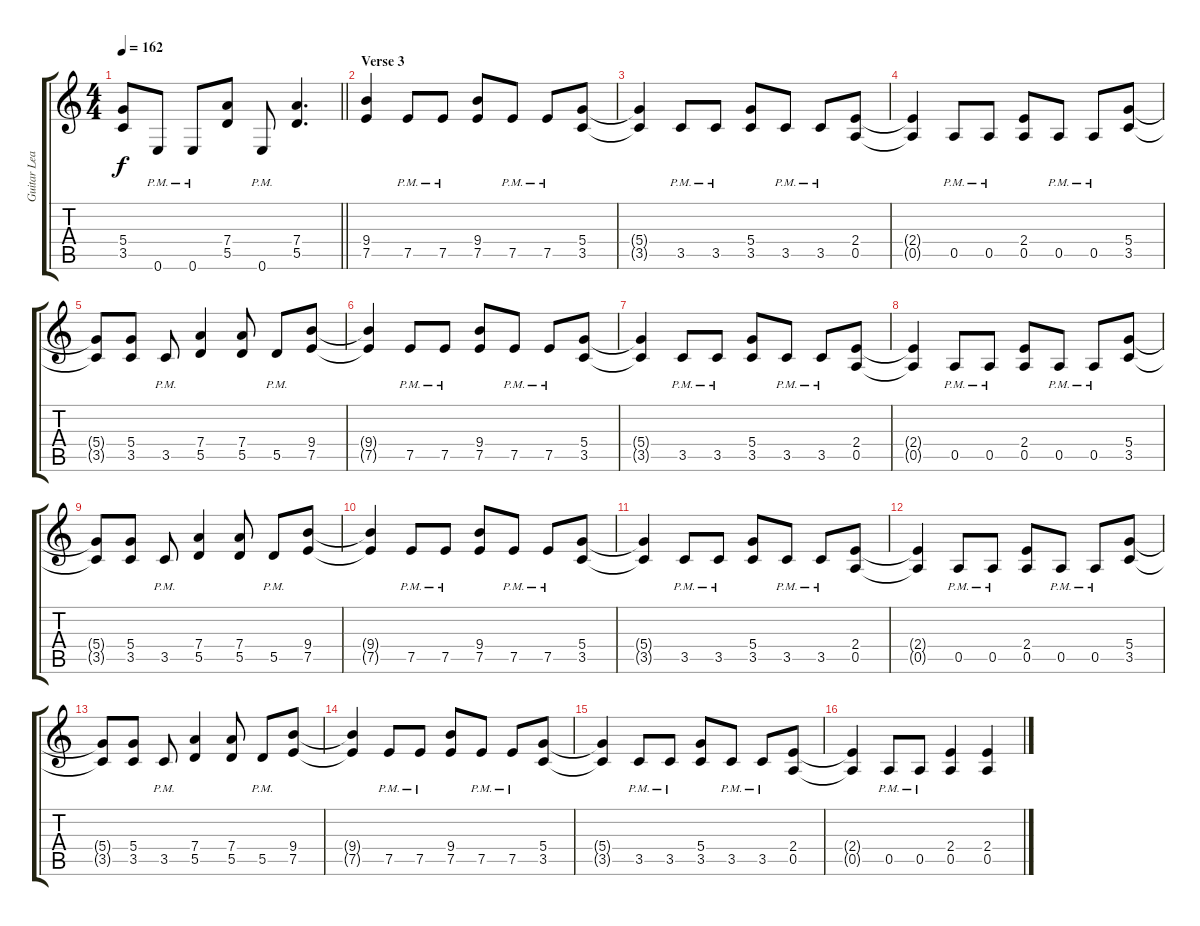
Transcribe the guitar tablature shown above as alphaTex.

\track ("Guitar Lead" "Guitar Lea") {instrument distortionguitar}
\staff {score tabs}
\tuning (E4 B3 G3 D3 A2 E2) {hide}
\ts (4 4)
\tempo 162
\clef g2
\barLineRight lightlight
\ks c
(5.4 3.5).8{dy f} 0.6{pm}.8 0.6{pm}.8 (7.4 5.5).8 0.6{pm}.8 (7.4 5.5).4{d} |
\section ("" "Verse 3")
(9.4 7.5).4 7.5{pm}.8 7.5{pm}.8 (9.4 7.5).8 7.5{pm}.8 7.5{pm}.8 (5.4 3.5).8 |
(5.4{t} 3.5{t}).4 3.5{pm}.8 3.5{pm}.8 (5.4 3.5).8 3.5{pm}.8 3.5{pm}.8 (2.4 0.5).8 |
(2.4{t} 0.5{t}).4 0.5{pm}.8 0.5{pm}.8 (2.4 0.5).8 0.5{pm}.8 0.5{pm}.8 (5.4 3.5).8 |
(5.4{t} 3.5{t}).8 (5.4 3.5).8 3.5{pm}.8 (7.4 5.5).4 (7.4 5.5).8 5.5{pm}.8 (9.4 7.5).8 |
(9.4{t} 7.5{t}).4 7.5{pm}.8 7.5{pm}.8 (9.4 7.5).8 7.5{pm}.8 7.5{pm}.8 (5.4 3.5).8 |
(5.4{t} 3.5{t}).4 3.5{pm}.8 3.5{pm}.8 (5.4 3.5).8 3.5{pm}.8 3.5{pm}.8 (2.4 0.5).8 |
(2.4{t} 0.5{t}).4 0.5{pm}.8 0.5{pm}.8 (2.4 0.5).8 0.5{pm}.8 0.5{pm}.8 (5.4 3.5).8 |
(5.4{t} 3.5{t}).8 (5.4 3.5).8 3.5{pm}.8 (7.4 5.5).4 (7.4 5.5).8 5.5{pm}.8 (9.4 7.5).8 |
(9.4{t} 7.5{t}).4 7.5{pm}.8 7.5{pm}.8 (9.4 7.5).8 7.5{pm}.8 7.5{pm}.8 (5.4 3.5).8 |
(5.4{t} 3.5{t}).4 3.5{pm}.8 3.5{pm}.8 (5.4 3.5).8 3.5{pm}.8 3.5{pm}.8 (2.4 0.5).8 |
(2.4{t} 0.5{t}).4 0.5{pm}.8 0.5{pm}.8 (2.4 0.5).8 0.5{pm}.8 0.5{pm}.8 (5.4 3.5).8 |
(5.4{t} 3.5{t}).8 (5.4 3.5).8 3.5{pm}.8 (7.4 5.5).4 (7.4 5.5).8 5.5{pm}.8 (9.4 7.5).8 |
(9.4{t} 7.5{t}).4 7.5{pm}.8 7.5{pm}.8 (9.4 7.5).8 7.5{pm}.8 7.5{pm}.8 (5.4 3.5).8 |
(5.4{t} 3.5{t}).4 3.5{pm}.8 3.5{pm}.8 (5.4 3.5).8 3.5{pm}.8 3.5{pm}.8 (2.4 0.5).8 |
(2.4{t} 0.5{t}).4 0.5{pm}.8 0.5{pm}.8 (2.4 0.5).4 (2.4 0.5).4
